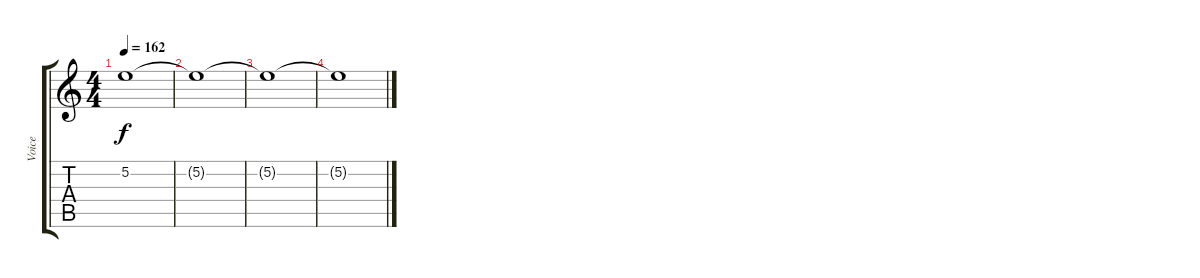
\track ("Voice" "Voice") {instrument contrabass}
\staff {score tabs}
\tuning (E4 B3 G3 D3 A2 E2) {hide}
\ts (4 4)
\tempo 162
\clef g2
\ks c
5.2.1{dy f} |
5.2{t}.1 |
5.2{t}.1 |
5.2{t}.1
